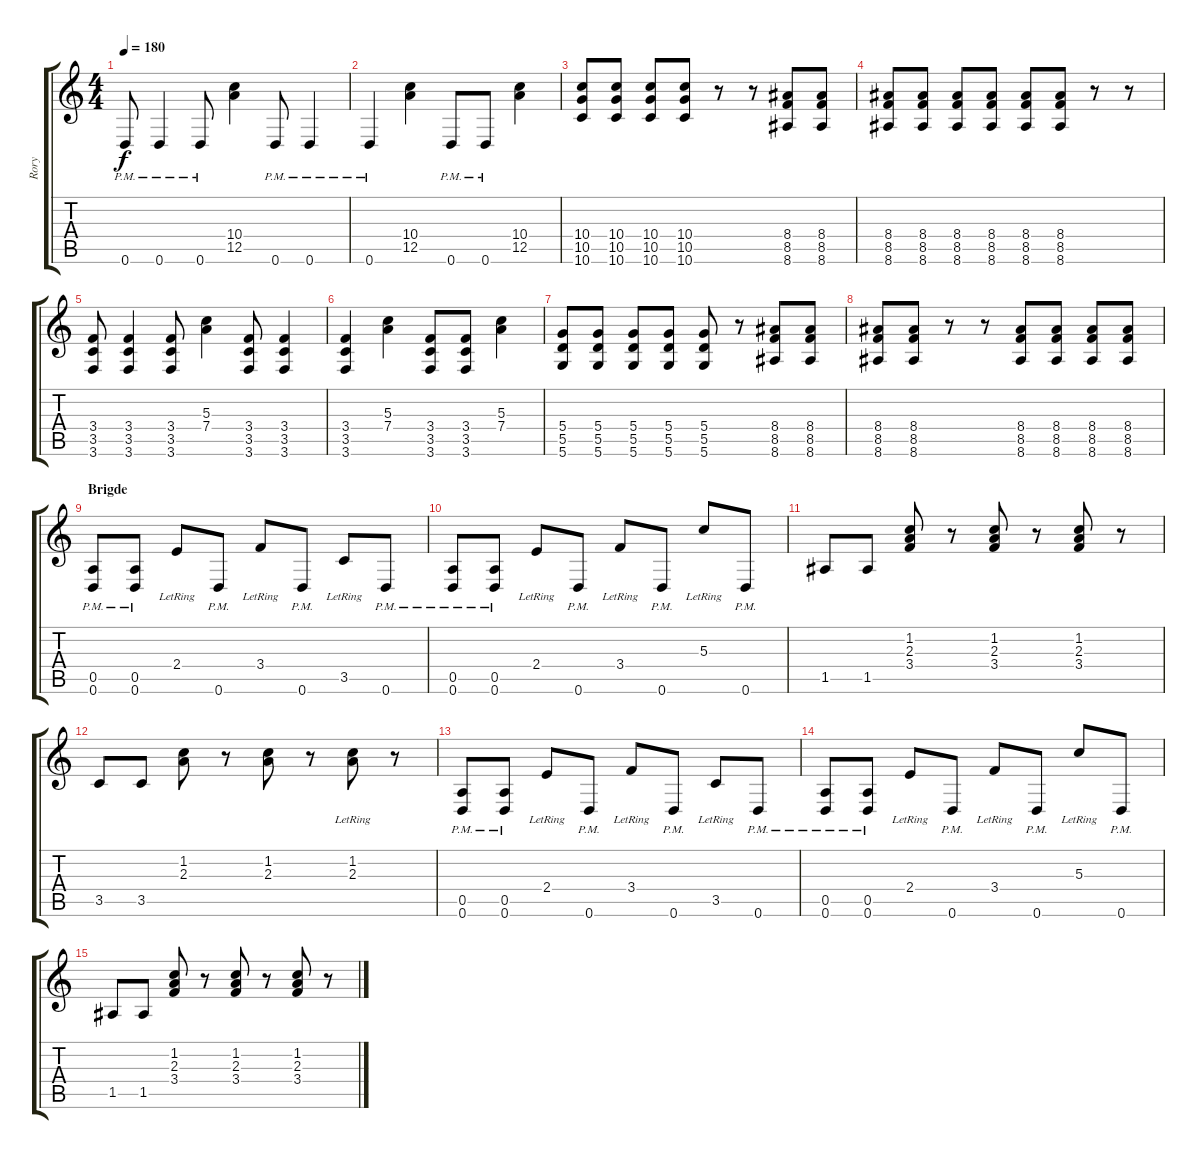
\track ("Rory" "Rory") {instrument distortionguitar}
\staff {score tabs}
\tuning (E4 B3 G3 D3 A2 D2) {hide}
\ts (4 4)
\tempo 180
\clef g2
\ks c
0.6{pm}.8{dy f} 0.6{pm}.4 0.6{pm}.8 (10.4 12.5).4 0.6{pm}.8 0.6{pm}.4 |
0.6{pm}.4 (10.4 12.5).4 0.6{pm}.8 0.6{pm}.8 (10.4 12.5).4 |
(10.4 10.5 10.6).8 (10.4 10.5 10.6).8 (10.4 10.5 10.6).8 (10.4 10.5 10.6).8 r.8 r.8 (8.4 8.5 8.6).8 (8.4 8.5 8.6).8 |
(8.4 8.5 8.6).8 (8.4 8.5 8.6).8 (8.4 8.5 8.6).8 (8.4 8.5 8.6).8 (8.4 8.5 8.6).8 (8.4 8.5 8.6).8 r.8 r.8 |
(3.4 3.5 3.6).8 (3.4 3.5 3.6).4 (3.4 3.5 3.6).8 (5.3 7.4).4 (3.4 3.5 3.6).8 (3.4 3.5 3.6).4 |
(3.4 3.5 3.6).4 (5.3 7.4).4 (3.4 3.5 3.6).8 (3.4 3.5 3.6).8 (5.3 7.4).4 |
(5.4 5.5 5.6).8 (5.4 5.5 5.6).8 (5.4 5.5 5.6).8 (5.4 5.5 5.6).8 (5.4 5.5 5.6).8 r.8 (8.4 8.5 8.6).8 (8.4 8.5 8.6).8 |
(8.4 8.5 8.6).8 (8.4 8.5 8.6).8 r.8 r.8 (8.4 8.5 8.6).8 (8.4 8.5 8.6).8 (8.4 8.5 8.6).8 (8.4 8.5 8.6).8 |
\section ("" "Brigde")
(0.5 0.6{pm}).8 (0.5 0.6{pm}).8 2.4{lr}.8 0.6{pm}.8 3.4{lr}.8 0.6{pm}.8 3.5{lr}.8 0.6{pm}.8 |
(0.5 0.6{pm}).8 (0.5 0.6{pm}).8 2.4{lr}.8 0.6{pm}.8 3.4{lr}.8 0.6{pm}.8 5.3{lr}.8 0.6{pm}.8 |
1.5.8 1.5.8 (1.2 2.3 3.4).8 r.8 (1.2 2.3 3.4).8 r.8 (1.2 2.3 3.4).8 r.8 |
3.5.8 3.5.8 (1.2 2.3).8 r.8 (1.2 2.3).8 r.8 (1.2{lr} 2.3{lr}).8 r.8 |
(0.5 0.6{pm}).8 (0.5 0.6{pm}).8 2.4{lr}.8 0.6{pm}.8 3.4{lr}.8 0.6{pm}.8 3.5{lr}.8 0.6{pm}.8 |
(0.5 0.6{pm}).8 (0.5 0.6{pm}).8 2.4{lr}.8 0.6{pm}.8 3.4{lr}.8 0.6{pm}.8 5.3{lr}.8 0.6{pm}.8 |
1.5.8 1.5.8 (1.2 2.3 3.4).8 r.8 (1.2 2.3 3.4).8 r.8 (1.2 2.3 3.4).8 r.8
